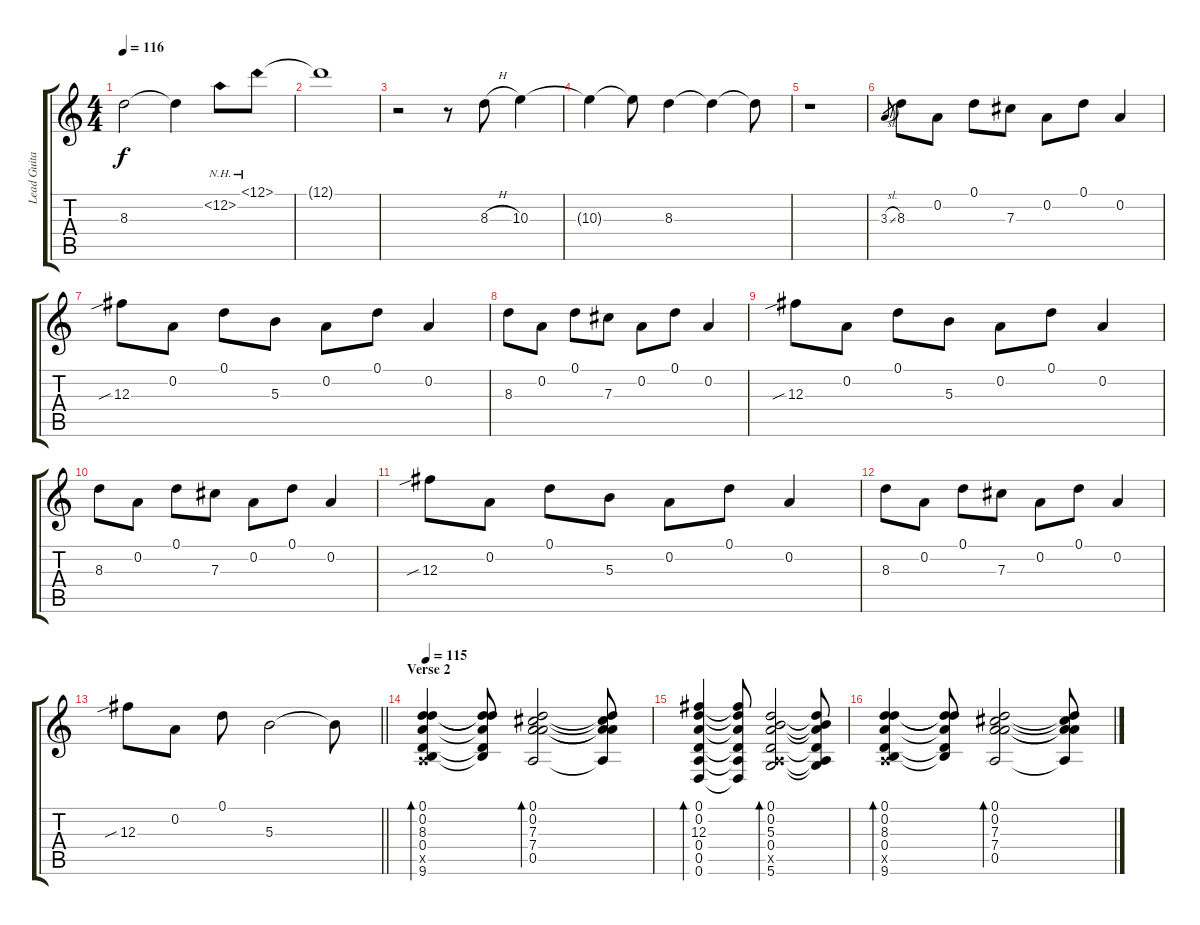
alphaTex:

\track ("Lead Guitar" "Lead Guita") {instrument acousticguitarsteel}
\staff {score tabs}
\tuning (D4 A3 Gb3 D3 A2 D2) {hide}
\ts (4 4)
\tempo 116
\clef g2
\ks c
8.3{t}.2{dy f} 8.3{t}.4 12.2{nh}.8 12.1{nh}.8 |
12.1{t}.1 |
r.2 r.8 8.3{h}.8 10.3.4 |
10.3{t}.4 10.3{t}.8 8.3.4 8.3{t}.4 8.3{t}.8 |
r.1 |
3.3{sl}.8{gr} 8.3.8 0.2.8 0.1.8 7.3.8 0.2.8 0.1.8 0.2.4 |
12.3{sib}.8 0.2.8 0.1.8 5.3.8 0.2.8 0.1.8 0.2.4 |
8.3.8 0.2.8 0.1.8 7.3.8 0.2.8 0.1.8 0.2.4 |
12.3{sib}.8 0.2.8 0.1.8 5.3.8 0.2.8 0.1.8 0.2.4 |
8.3.8 0.2.8 0.1.8 7.3.8 0.2.8 0.1.8 0.2.4 |
12.3{sib}.8 0.2.8 0.1.8 5.3.8 0.2.8 0.1.8 0.2.4 |
8.3.8 0.2.8 0.1.8 7.3.8 0.2.8 0.1.8 0.2.4 |
\barLineRight lightlight
12.3{sib}.8 0.2.8 0.1.8 5.3.2 5.3{t}.8 |
\section ("" "Verse 2")
\tempo 115
(0.1 0.2 8.3 0.4 0.5{x} 9.6).4{bd 120} (0.1{t} 0.2{t} 8.3{t} 0.4{t} 9.6{t}).8 (0.1 0.2 7.3 7.4 0.5).2{bd 120} (0.1{t} 0.2{t} 7.3{t} 7.4{t} 0.5{t}).8 |
(0.1 0.2 12.3 0.4 0.5 0.6).4{bd 120} (0.1{t} 0.2{t} 12.3{t} 0.4{t} 0.5{t} 0.6{t}).8 (0.1 0.2 5.3 0.4 0.5{x} 5.6).2{bd 120} (0.1{t} 0.2{t} 5.3{t} 0.4{t} 0.5{t} 5.6{t}).8 |
(0.1 0.2 8.3 0.4 0.5{x} 9.6).4{bd 120} (0.1{t} 0.2{t} 8.3{t} 0.4{t} 9.6{t}).8 (0.1 0.2 7.3 7.4 0.5).2{bd 120} (0.1{t} 0.2{t} 7.3{t} 7.4{t} 0.5{t}).8
